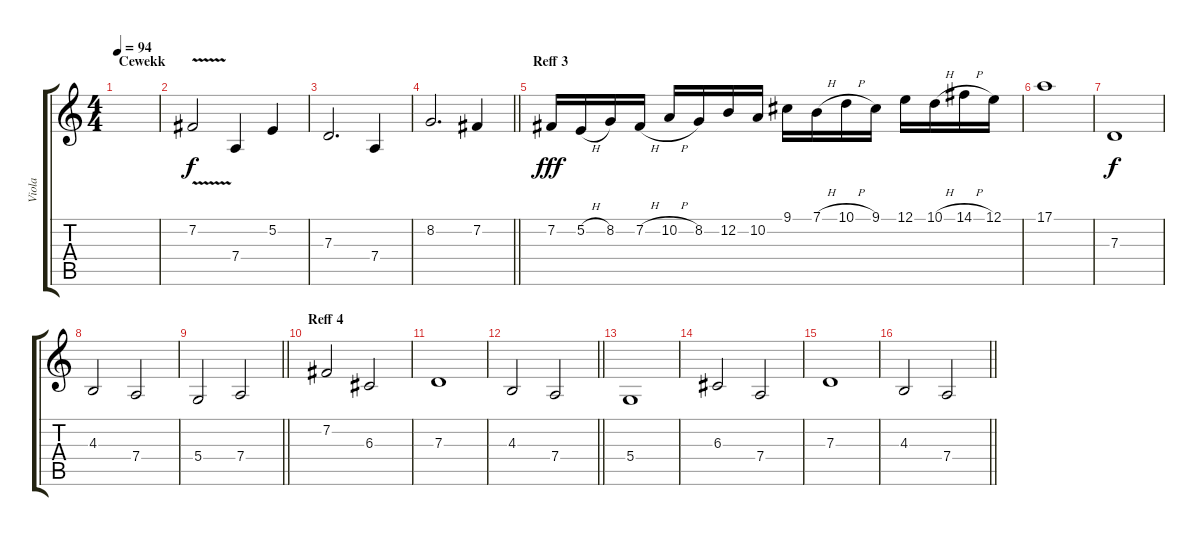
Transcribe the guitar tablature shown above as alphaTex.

\track ("Viola" "Viola") {instrument viola}
\staff {score tabs}
\tuning (E4 B3 G3 D3 A2 E2) {hide}
\ts (4 4)
\section ("" "Cewekk")
\tempo 94
\clef g2
\ks c
|
7.2{v}.2 7.4.4 5.2.4 |
7.3.2{d} 7.4.4 |
\barLineRight lightlight
8.2.2{d} 7.2.4 |
\section ("" "Reff 3")
7.2.16{dy fff volume 14 instrument violin} 5.2{h}.16 8.2.16 7.2{h}.16 10.2{h}.16 8.2.16 12.2.16 10.2.16 9.1.16 7.1{h}.16 10.1{h}.16 9.1.16 12.1.16 10.1{h}.16 14.1{h}.16 12.1.16 |
17.1.1 |
7.3.1{dy f volume 11} |
4.3.2 7.4.2 |
\barLineRight lightlight
5.4.2 7.4.2 |
\section ("" "Reff 4")
7.2.2 6.3.2 |
7.3.1 |
\barLineRight lightlight
4.3.2 7.4.2 |
5.4.1 |
6.3.2 7.4.2 |
7.3.1 |
\barLineRight lightlight
4.3.2 7.4.2
